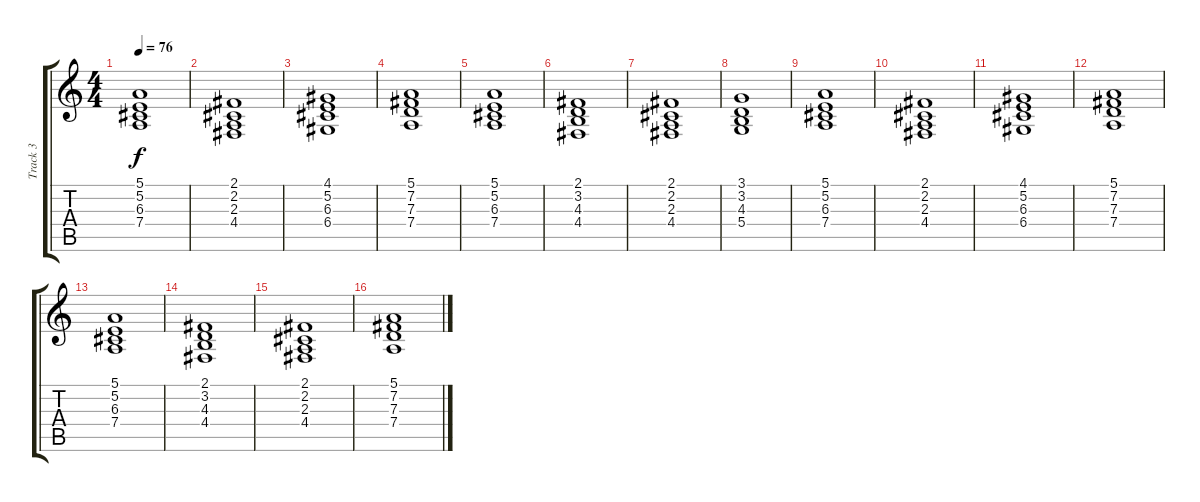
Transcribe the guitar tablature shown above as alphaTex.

\track ("Track 3" "Track 3") {instrument reversecymbal}
\staff {score tabs}
\tuning (E4 B3 G3 D3 A2 E2) {hide}
\ts (4 4)
\tempo 76
\clef g2
\ks c
(5.1 5.2 6.3 7.4).1{dy f} |
(2.1 2.2 2.3 4.4).1 |
(4.1 5.2 6.3 6.4).1 |
(5.1 7.2 7.3 7.4).1 |
(5.1 5.2 6.3 7.4).1 |
(2.1 3.2 4.3 4.4).1 |
(2.1 2.2 2.3 4.4).1 |
(3.1 3.2 4.3 5.4).1 |
(5.1 5.2 6.3 7.4).1 |
(2.1 2.2 2.3 4.4).1 |
(4.1 5.2 6.3 6.4).1 |
(5.1 7.2 7.3 7.4).1 |
(5.1 5.2 6.3 7.4).1 |
(2.1 3.2 4.3 4.4).1 |
(2.1 2.2 2.3 4.4).1 |
(5.1 7.2 7.3 7.4).1
